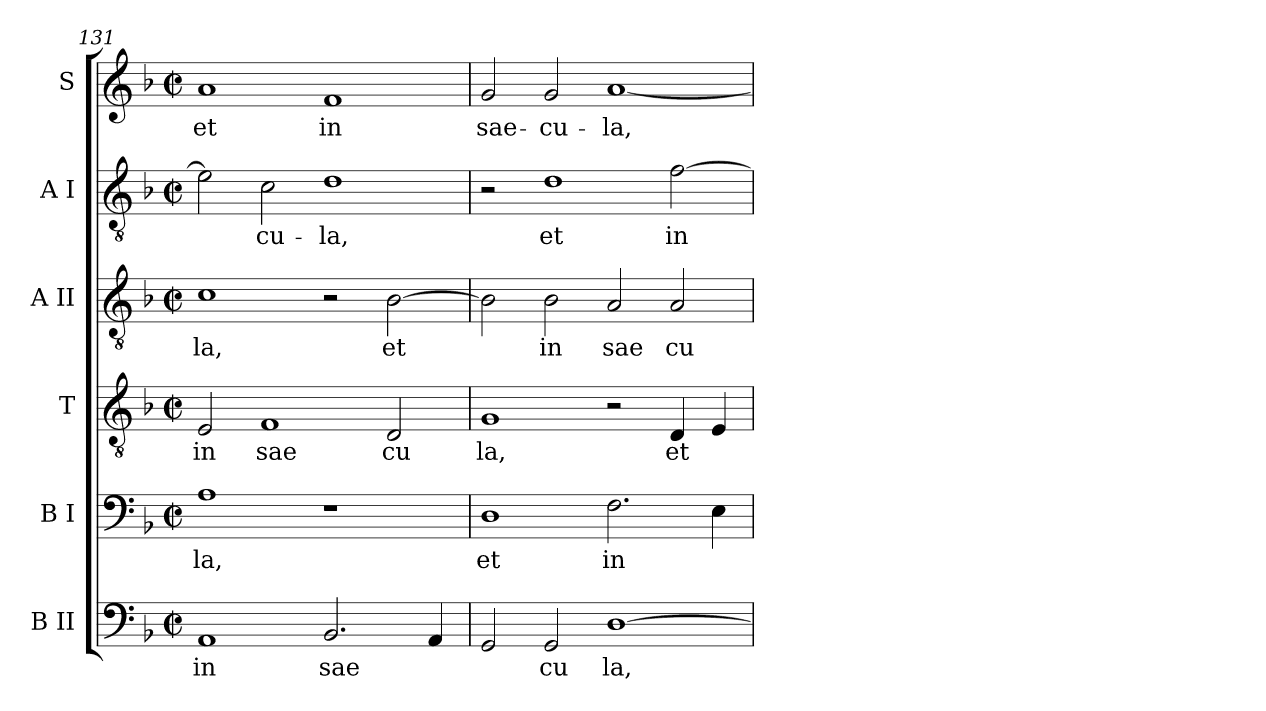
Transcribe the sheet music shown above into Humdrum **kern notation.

**kern	**text	**kern	**text	**kern	**text	**kern	**text	**kern	**text	**kern	**text
*part6	*part6	*part5	*part5	*part4	*part4	*part3	*part3	*part2	*part2	*part1	*part1
*staff6	*staff6	*staff5	*staff5	*staff4	*staff4	*staff3	*staff3	*staff2	*staff2	*staff1	*staff1
*I"B II	*	*I"B I	*	*I"T	*	*I"A II	*	*I"A I	*	*I"S	*
*I'B II	*	*I'B I	*	*I'T	*	*I'A II	*	*I'A I	*	*I'S	*
*clefF4	*	*clefF4	*	*clefGv2	*	*clefGv2	*	*clefGv2	*	*clefG2	*
*k[b-]	*	*k[b-]	*	*k[b-]	*	*k[b-]	*	*k[b-]	*	*k[b-]	*
*F:	*	*F:	*	*F:	*	*F:	*	*F:	*	*F:	*
*M2/2	*	*M2/2	*	*M2/2	*	*M2/2	*	*M2/2	*	*M2/2	*
*met(c|)	*	*met(c|)	*	*met(c|)	*	*met(c|)	*	*met(c|)	*	*met(c|)	*
=131	=131	=131	=131	=131	=131	=131	=131	=131	=131	=131	=131
!	!LO:LY:b:cj	!	!LO:LY:b:cj	!	!LO:LY:b:cj	!	!LO:LY:b:cj	!	!LO:LY:b:cj	!	!LO:LY:b:cj
1AA	in	1A	-la,	2E/	in	1c	la,	2e\]	--	1a	et
!	!	!	!	!	!LO:LY:b:cj	!	!	!	!LO:LY:b:cj	!	!
.	.	.	.	1F	sae	.	.	2c\	-cu-	.	.
!	!LO:LY:b:cj	!	!	!	!	!	!	!	!LO:LY:b:cj	!	!LO:LY:b:cj
2.BB-/	sae	1r	.	.	.	2r	.	1d	-la,	1f	in
!	!	!	!	!	!LO:LY:b:cj	!	!LO:LY:b:cj	!	!	!	!
.	.	.	.	2D/	cu	[<2B-\	et	.	.	.	.
!	!LO:LY:b:cj	!	!	!	!	!	!	!	!	!	!
4AA/	.	.	.	.	.	.	.	.	.	.	.
!!LO:LB:g=z
=132	=132	=132	=132	=132	=132	=132	=132	=132	=132	=132	=132
!	!LO:LY:b:cj	!	!LO:LY:b:cj	!	!LO:LY:b:cj	!	!LO:LY:b:cj	!	!	!	!LO:LY:b:cj
2GG/	.	1D	et	1G	la,	2B-\]	.	2r	.	2g/	sae-
!	!LO:LY:b:cj	!	!	!	!	!	!LO:LY:b:cj	!	!LO:LY:b:cj	!	!LO:LY:b:cj
2GG/	cu	.	.	.	.	2B-\	in	1d	et	2g/	-cu-
!	!LO:LY:b:cj	!	!LO:LY:b:cj	!	!	!	!LO:LY:b:cj	!	!	!	!LO:LY:b:cj
[>1D	la,	2.F\	in	2r	.	2A/	sae	.	.	[<1a	-la,
!	!	!	!	!	!LO:LY:b:cj	!	!LO:LY:b:cj	!	!LO:LY:b:cj	!	!
.	.	.	.	4D/	et	2A/	cu	[>2f\	in	.	.
!	!	!	!LO:LY:b:cj	!	!LO:LY:b:cj	!	!	!	!	!	!
.	.	4E\	.	4E/	.	.	.	.	.	.	.
=	=	=	=	=	=	=	=	=	=	=	=
*-	*-	*-	*-	*-	*-	*-	*-	*-	*-	*-	*-
